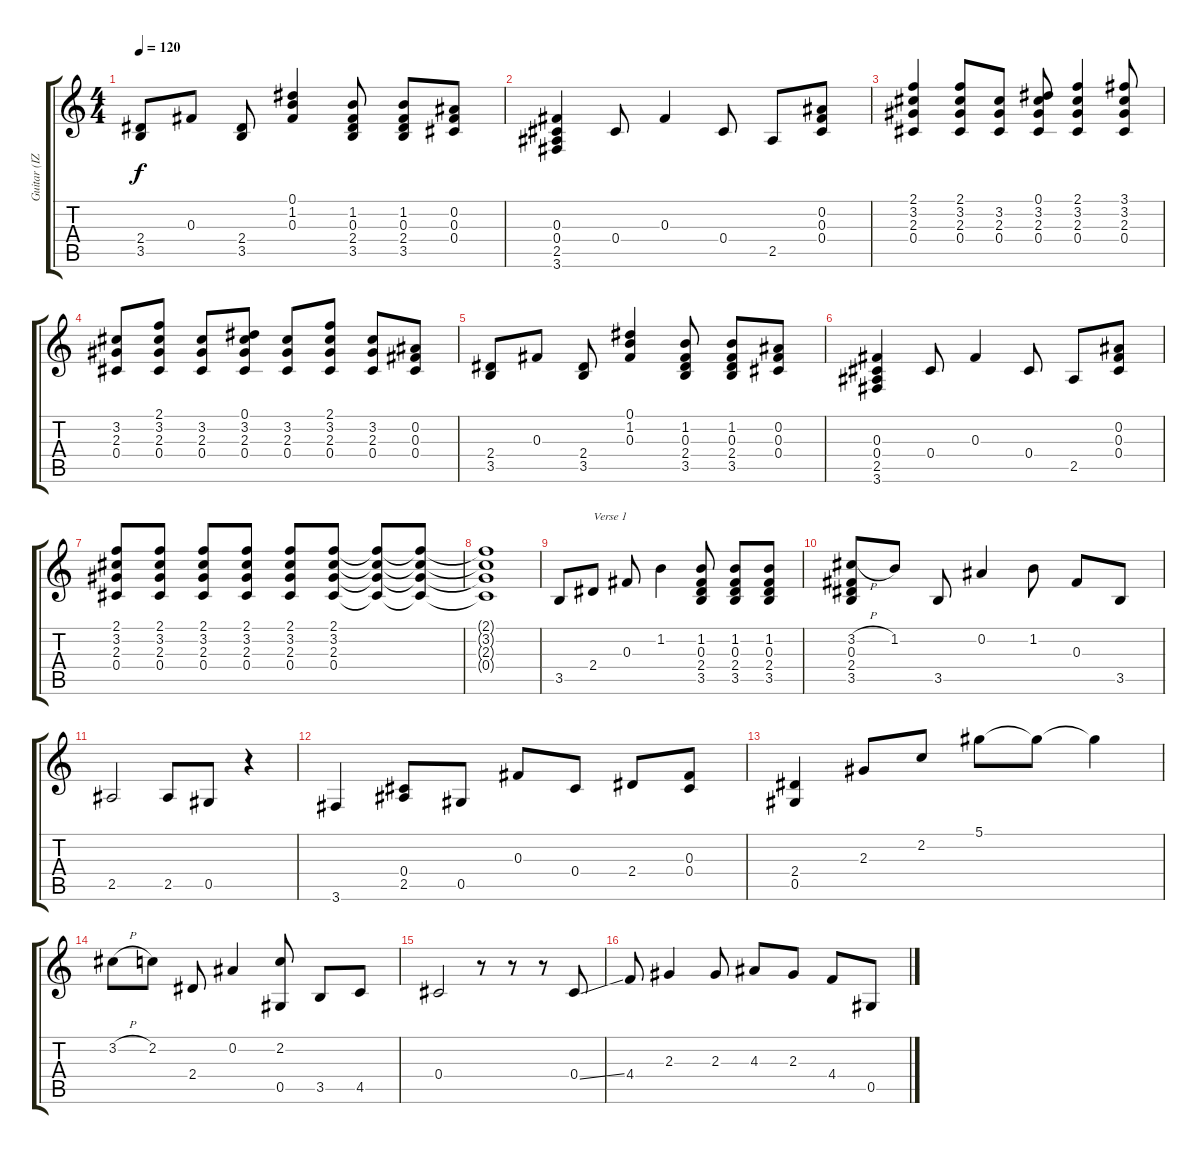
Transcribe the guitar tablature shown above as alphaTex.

\track ("Guitar (IZZY)" "Guitar (IZ") {instrument acousticguitarnylon}
\staff {score tabs}
\tuning (Eb4 Bb3 Gb3 Db3 Ab2 Eb2) {hide}
\ts (4 4)
\tempo 120
\clef g2
\ks c
(2.4 3.5).8{dy f} 0.3.8 (2.4 3.5).8 (0.1 1.2 0.3).4 (1.2 0.3 2.4 3.5).8 (1.2 0.3 2.4 3.5).8 (0.2 0.3 0.4).8 |
(0.3 0.4 2.5 3.6).4 0.4.8 0.3.4 0.4.8 2.5.8 (0.2 0.3 0.4).8 |
(2.1 3.2 2.3 0.4).4 (2.1 3.2 2.3 0.4).8 (3.2 2.3 0.4).8 (0.1 3.2 2.3 0.4).8 (2.1 3.2 2.3 0.4).4 (3.1 3.2 2.3 0.4).8 |
(3.2 2.3 0.4).8 (2.1 3.2 2.3 0.4).8 (3.2 2.3 0.4).8 (0.1 3.2 2.3 0.4).8 (3.2 2.3 0.4).8 (2.1 3.2 2.3 0.4).8 (3.2 2.3 0.4).8 (0.2 0.3 0.4).8 |
(2.4 3.5).8 0.3.8 (2.4 3.5).8 (0.1 1.2 0.3).4 (1.2 0.3 2.4 3.5).8 (1.2 0.3 2.4 3.5).8 (0.2 0.3 0.4).8 |
(0.3 0.4 2.5 3.6).4 0.4.8 0.3.4 0.4.8 2.5.8 (0.2 0.3 0.4).8 |
(2.1 3.2 2.3 0.4).8 (2.1 3.2 2.3 0.4).8 (2.1 3.2 2.3 0.4).8 (2.1 3.2 2.3 0.4).8 (2.1 3.2 2.3 0.4).8 (2.1 3.2 2.3 0.4).8 (2.1{t} 3.2{t} 2.3{t} 0.4{t}).8 (2.1{t} 3.2{t} 2.3{t} 0.4{t}).8 |
(2.1{t} 3.2{t} 2.3{t} 0.4{t}).1 |
3.5.8 2.4.8{txt "Verse 1"} 0.3.8 1.2.4 (1.2 0.3 2.4 3.5).8 (1.2 0.3 2.4 3.5).8 (1.2 0.3 2.4 3.5).8 |
(3.2{h} 0.3 2.4 3.5).8 1.2.8 3.5.8 0.2.4 1.2.8 0.3.8 3.5.8 |
2.5.2 2.5.8 0.5.8 r.4 |
3.6.4 (0.4 2.5).8 0.5.8 0.3.8 0.4.8 2.4.8 (0.3 0.4).8 |
(2.4 0.5).4 2.3.8 2.2.8 5.1.8 5.1{t}.8 5.1{t}.4 |
3.2{h}.8 2.2.8 2.4.8 0.2.4 (2.2 0.5).8 3.5.8 4.5.8 |
0.4.2 r.8 r.8 r.8 0.4{ss}.8 |
4.4.8 2.3.4 2.3.8 4.3.8 2.3.8 4.4.8 0.5.8
